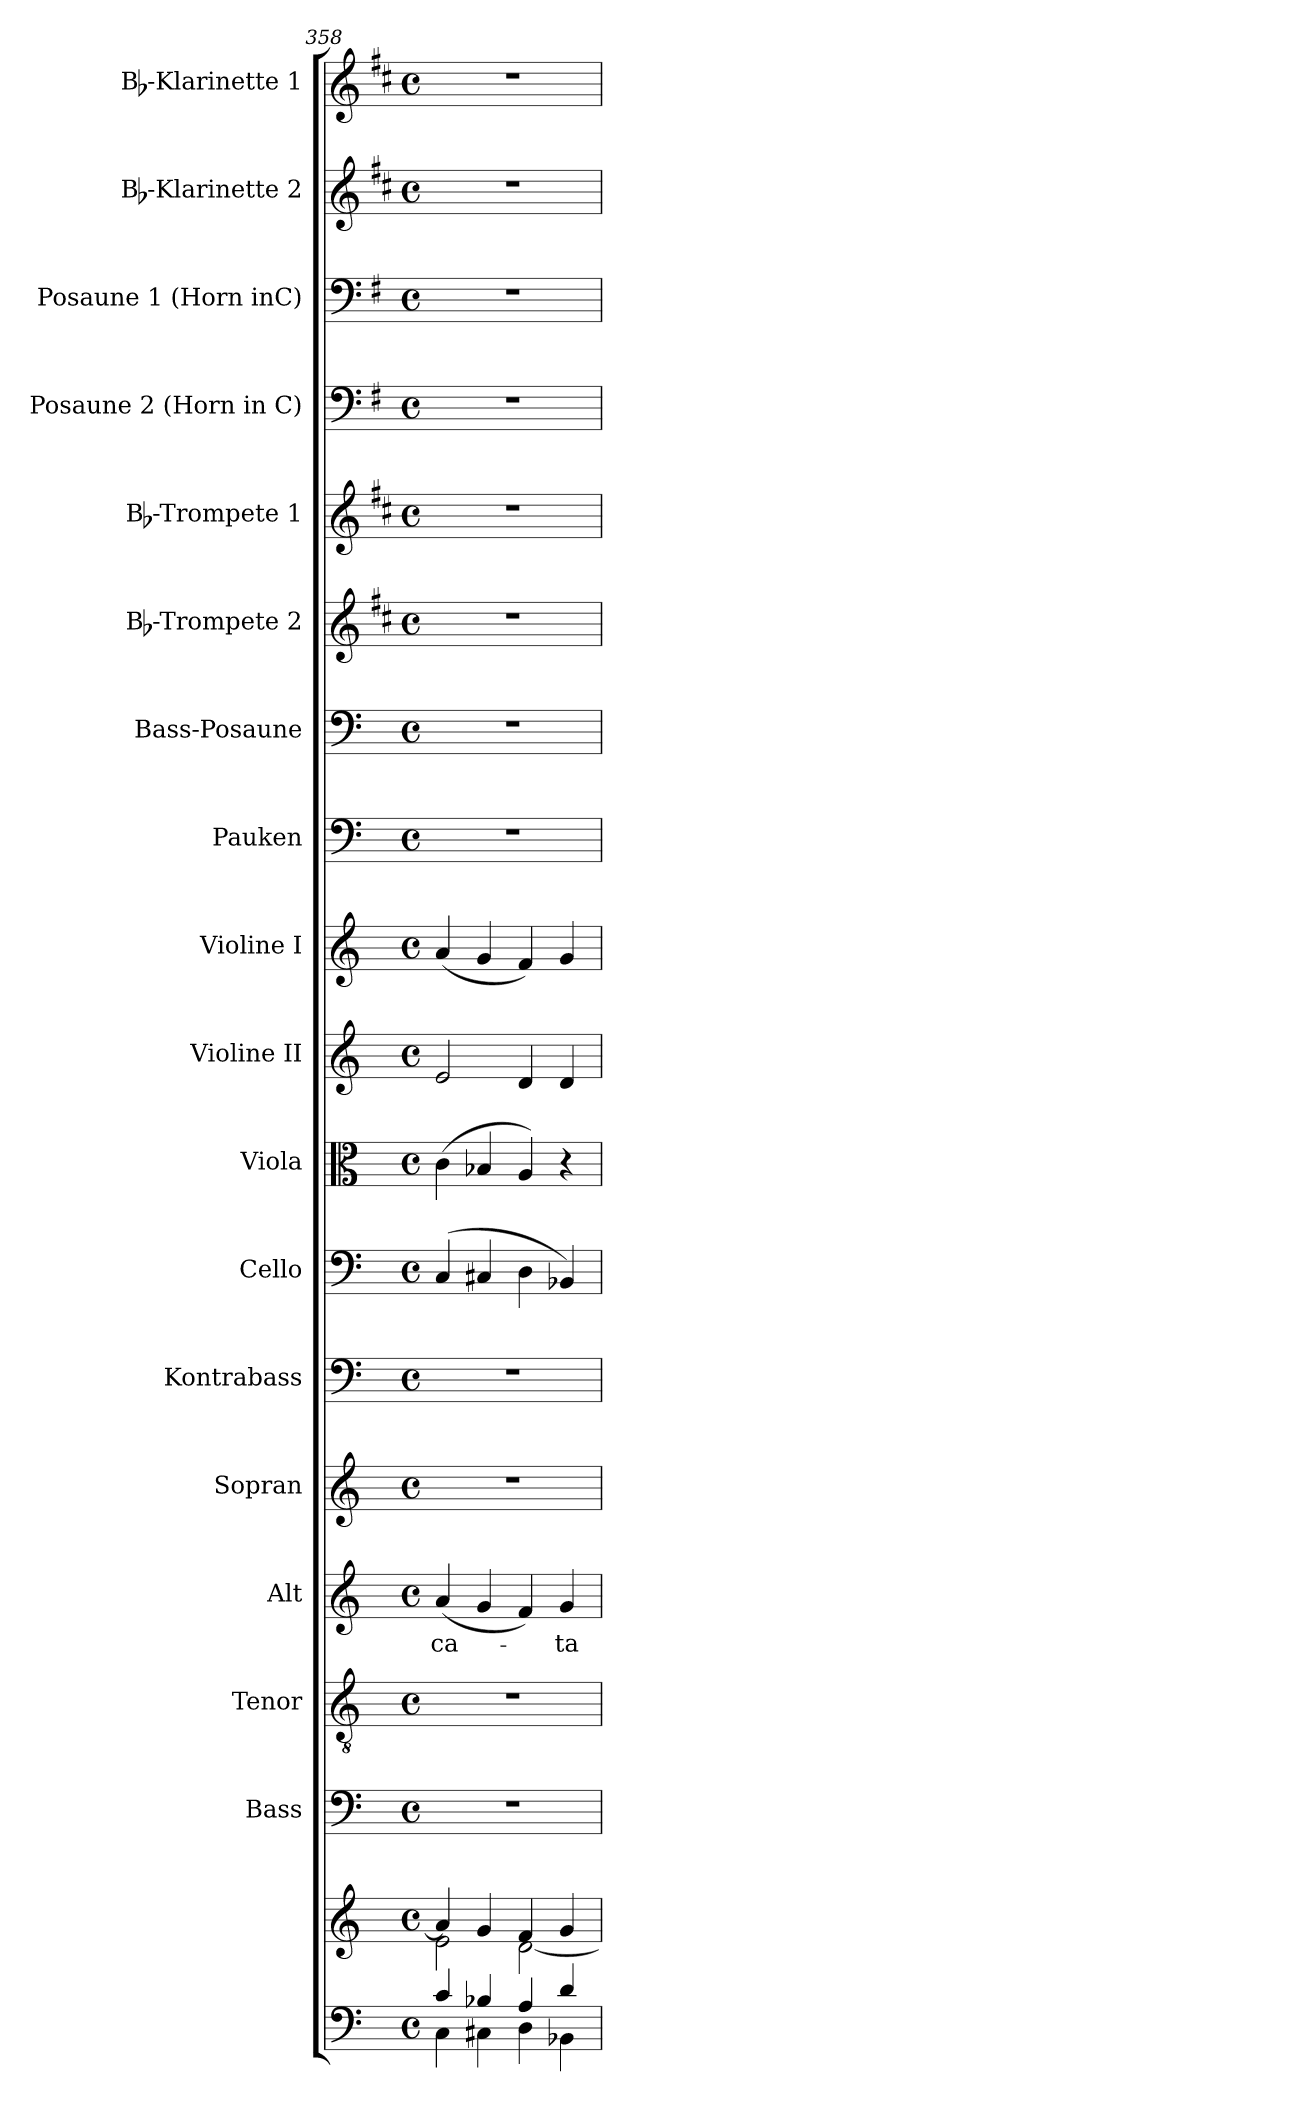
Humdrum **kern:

**kern	**kern	**kern	**kern	**kern	**text	**kern	**kern	**kern	**kern	**kern	**kern	**kern	**kern	**kern	**kern	**kern	**kern	**kern	**kern
*part18	*part18	*part17	*part16	*part15	*part15	*part14	*part13	*part12	*part11	*part10	*part9	*part8	*part7	*part6	*part5	*part4	*part3	*part2	*part1
*staff19	*staff18	*staff17	*staff16	*staff15	*staff15	*staff14	*staff13	*staff12	*staff11	*staff10	*staff9	*staff8	*staff7	*staff6	*staff5	*staff4	*staff3	*staff2	*staff1
*	*	*I"Bass	*I"Tenor	*I"Alt	*	*I"Sopran	*I"Kontrabass	*I"Cello	*I"Viola	*I"Violine II	*I"Violine I	*I"Pauken	*I"Bass-Posaune	*I"Bb-Trompete 2	*I"Bb-Trompete 1	*I"Posaune 2 (Horn in C)	*I"Posaune 1 (Horn inC)	*I"Bb-Klarinette 2	*I"Bb-Klarinette 1
*	*	*I'B.	*I'T.	*I'A.	*	*I'S.	*I'Kb.	*	*I'Vla.	*I'Vl. II	*I'Vl. I	*I'Pk.	*I'B-Pos.	*I'Bb Trp. 2	*I'Bb Trp. 1	*I'Pos. 2	*I'Pos. 1	*I'Bb Kl. 2	*I'Bb Kl. 1
*clefF4	*clefG2	*clefF4	*clefGv2	*clefG2	*	*clefG2	*clefF4	*clefF4	*clefC3	*clefG2	*clefG2	*clefF4	*clefF4	*clefG2	*clefG2	*clefF4	*clefF4	*clefG2	*clefG2
*	*	*	*	*	*	*	*ITrd7c12	*	*	*	*	*	*	*ITrd1c2	*ITrd1c2	*ITrd4c7	*ITrd4c7	*ITrd1c2	*ITrd1c2
*k[]	*k[]	*k[]	*k[]	*k[]	*	*k[]	*k[]	*k[]	*k[]	*k[]	*k[]	*k[]	*k[]	*k[]	*k[]	*k[]	*k[]	*k[]	*k[]
*C:	*C:	*C:	*C:	*C:	*	*C:	*C:	*C:	*C:	*C:	*C:	*C:	*C:	*C:	*C:	*C:	*C:	*C:	*C:
*M4/4	*M4/4	*M4/4	*M4/4	*M4/4	*	*M4/4	*M4/4	*M4/4	*M4/4	*M4/4	*M4/4	*M4/4	*M4/4	*M4/4	*M4/4	*M4/4	*M4/4	*M4/4	*M4/4
*met(c)	*met(c)	*met(c)	*met(c)	*met(c)	*	*met(c)	*met(c)	*met(c)	*met(c)	*met(c)	*met(c)	*met(c)	*met(c)	*met(c)	*met(c)	*met(c)	*met(c)	*met(c)	*met(c)
=358	=358	=358	=358	=358	=358	=358	=358	=358	=358	=358	=358	=358	=358	=358	=358	=358	=358	=358	=358
*^	*^	*	*	*	*	*	*	*	*	*	*	*	*	*	*	*	*	*	*
!	!	!	!	!	!	!	!LO:LY:b	!	!	!	!	!	!	!	!	!	!	!	!	!	!
4c/	4C\	4a/]	2e\	1r	1r	(<4a/	-ca-	1r	1r	(4C/	(>4c\	2e/	(<4a/	1r	1r	1r	1r	1r	1r	1r	1r
4B-X/	4C#X\	4g/	.	.	.	4g/	.	.	.	4C#X/	4B-X/	.	4g/	.	.	.	.	.	.	.	.
4A/	4D\	4f/	[<2d\	.	.	4f/)	.	.	.	4D\	4A/)	4d/	4f/)	.	.	.	.	.	.	.	.
!	!	!	!	!	!	!	!LO:LY:b	!	!	!	!	!	!	!	!	!	!	!	!	!	!
4d/	4BB-X\	4g/	.	.	.	4g/	-ta	.	.	4BB-X/)	4r	4d/	4g/	.	.	.	.	.	.	.	.
*v	*v	*	*	*	*	*	*	*	*	*	*	*	*	*	*	*	*	*	*	*	*
*	*v	*v	*	*	*	*	*	*	*	*	*	*	*	*	*	*	*	*	*	*
=	=	=	=	=	=	=	=	=	=	=	=	=	=	=	=	=	=	=	=
*-	*-	*-	*-	*-	*-	*-	*-	*-	*-	*-	*-	*-	*-	*-	*-	*-	*-	*-	*-
